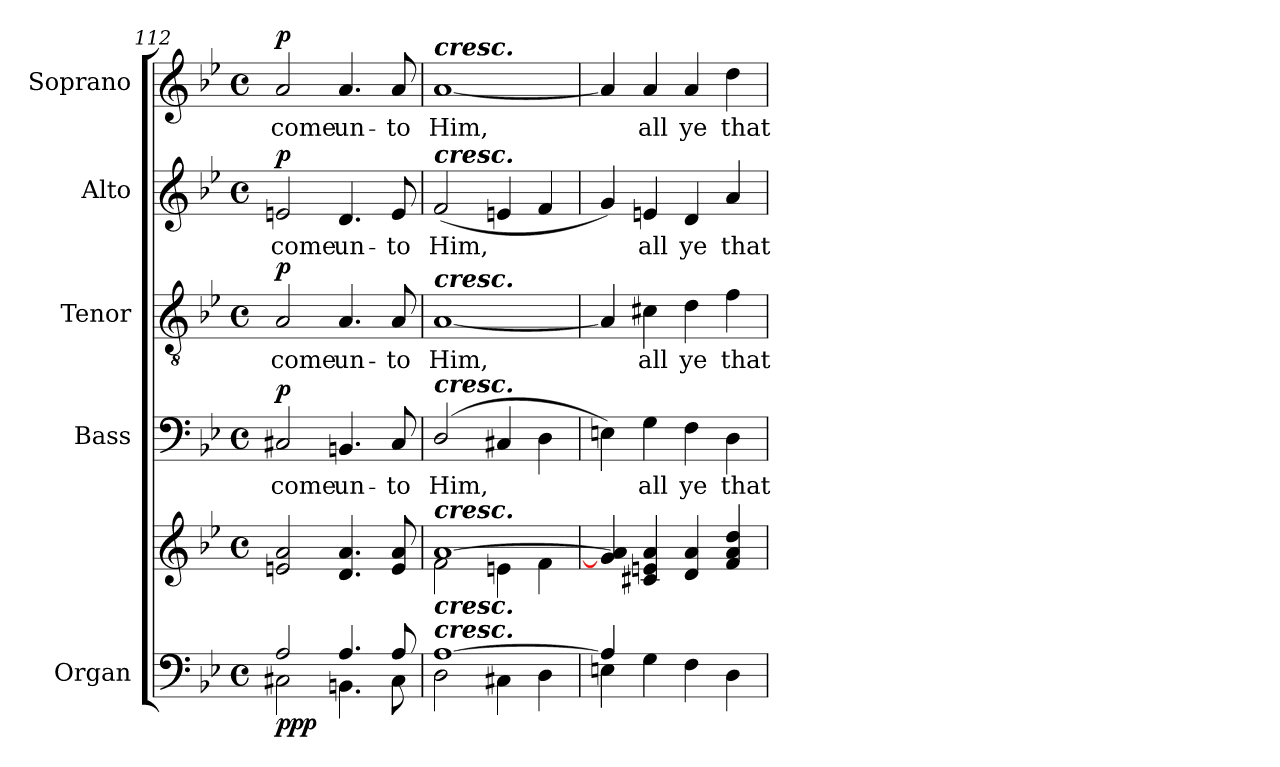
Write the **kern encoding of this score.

**kern	**kern	**dynam	**kern	**text	**dynam	**kern	**text	**dynam	**kern	**text	**dynam	**kern	**text	**dynam
*part5	*part5	*part5	*part4	*part4	*part4	*part3	*part3	*part3	*part2	*part2	*part2	*part1	*part1	*part1
*staff6	*staff5	*staff5/6	*staff4	*staff4	*staff4	*staff3	*staff3	*staff3	*staff2	*staff2	*staff2	*staff1	*staff1	*staff1
*I"Organ	*	*	*I"Bass	*	*	*I"Tenor	*	*	*I"Alto	*	*	*I"Soprano	*	*
*	*	*	*I'B	*	*	*I'T	*	*	*I'A	*	*	*I'S	*	*
*clefF4	*clefG2	*	*clefF4	*	*	*clefGv2	*	*	*clefG2	*	*	*clefG2	*	*
*k[b-e-]	*k[b-e-]	*	*k[b-e-]	*	*	*k[b-e-]	*	*	*k[b-e-]	*	*	*k[b-e-]	*	*
*B-:	*B-:	*	*B-:	*	*	*B-:	*	*	*B-:	*	*	*B-:	*	*
*M4/4	*M4/4	*	*M4/4	*	*	*M4/4	*	*	*M4/4	*	*	*M4/4	*	*
*met(c)	*met(c)	*	*met(c)	*	*	*met(c)	*	*	*met(c)	*	*	*met(c)	*	*
=112	=112	=112	=112	=112	=112	=112	=112	=112	=112	=112	=112	=112	=112	=112
*^	*^	*	*	*	*	*	*	*	*	*	*	*	*	*
!	!	!	!	!LO:DY:b=2	!	!LO:LY:b	!	!	!LO:LY:b	!	!	!LO:LY:b	!	!	!LO:LY:b	!
!	!	!	!	!LO:DY:n=1:b=2	!	!	!	!	!	!	!	!	!	!	!	!
!	!	!	!	!LO:DY:n=2:b	!	!	!LO:DY:b	!	!	!LO:DY:b	!	!	!LO:DY:b	!	!	!LO:DY:b
2A/	2C#X\	2en/ 2a/	1ryy	p p p	2C#X	come	p	2A	come	p	2en	come	p	2a	come	p
!	!	!	!	!	!	!LO:LY:b	!	!	!LO:LY:b	!	!	!LO:LY:b	!	!	!LO:LY:b	!
4.A/	4.BBn\	4.d/ 4.a/	.	.	4.BBn	un-	.	4.A	un-	.	4.d	un-	.	4.a	un-	.
!	!	!	!	!	!	!LO:LY:b	!	!	!LO:LY:b	!	!	!LO:LY:b	!	!	!LO:LY:b	!
8A/	8C#\	8e/ 8a/	.	.	8C#	-to	.	8A	-to	.	8e	-to	.	8a	-to	.
=113	=113	=113	=113	=113	=113	=113	=113	=113	=113	=113	=113	=113	=113	=113	=113	=113
!	!	!	!	!	!	!	!	!	!	!	!	!	!	!LO:TX:a:Bi:t=cresc.	!	!
!	!	!	!	!	!	!	!	!	!	!	!LO:TX:a:Bi:t=cresc.	!	!	!	!	!
!	!	!	!	!	!	!	!	!LO:TX:a:Bi:t=cresc.	!	!	!	!	!	!	!	!
!	!	!	!	!	!LO:TX:a:Bi:t=cresc.	!	!	!	!	!	!	!	!	!	!	!
!	!	!LO:TX:a:Bi:t=cresc.	!	!	!	!	!	!	!	!	!	!	!	!	!	!
!LO:TX:a:Bi:t=cresc.	!	!	!	!	!	!	!	!	!	!	!	!	!	!	!	!
!LO:TX:a:Bi:t=cresc.	!	!	!	!	!	!	!	!	!	!	!	!	!	!	!	!
!	!	!	!	!	!	!LO:LY:b	!	!	!LO:LY:b	!	!	!LO:LY:b	!	!	!LO:LY:b	!
[1A/	2D\	[1a/	2f\	.	(>2D/	Him,	.	[1A	Him,	.	(<2f	Him,	.	[1a	Him,	.
.	4C#X\	.	4en\	.	4C#X	.	.	.	.	.	4en	.	.	.	.	.
.	4D\	.	4f\	.	4D	.	.	.	.	.	4f	.	.	.	.	.
=114	=114	=114	=114	=114	=114	=114	=114	=114	=114	=114	=114	=114	=114	=114	=114	=114
4A/]	4En\	4g/] 4a/]	1ryy	.	4En)	.	.	4A]	.	.	4g)	.	.	4a]	.	.
!	!	!	!	!	!	!LO:LY:b	!	!	!LO:LY:b	!	!	!LO:LY:b	!	!	!LO:LY:b	!
2.ryy	4G\	4c#X/ 4en/ 4a/	.	.	4G	all	.	4c#X	all	.	4en	all	.	4a	all	.
!	!	!	!	!	!	!LO:LY:b	!	!	!LO:LY:b	!	!	!LO:LY:b	!	!	!LO:LY:b	!
.	4F\	4d/ 4a/	.	.	4F	ye	.	4d	ye	.	4d	ye	.	4a	ye	.
!	!	!	!	!	!	!LO:LY:b	!	!	!LO:LY:b	!	!	!LO:LY:b	!	!	!LO:LY:b	!
.	4D\	4f/ 4a/ 4dd/	.	.	4D	that	.	4f	that	.	4a	that	.	4dd	that	.
*v	*v	*	*	*	*	*	*	*	*	*	*	*	*	*	*	*
*	*v	*v	*	*	*	*	*	*	*	*	*	*	*	*	*
=	=	=	=	=	=	=	=	=	=	=	=	=	=	=
*-	*-	*-	*-	*-	*-	*-	*-	*-	*-	*-	*-	*-	*-	*-
